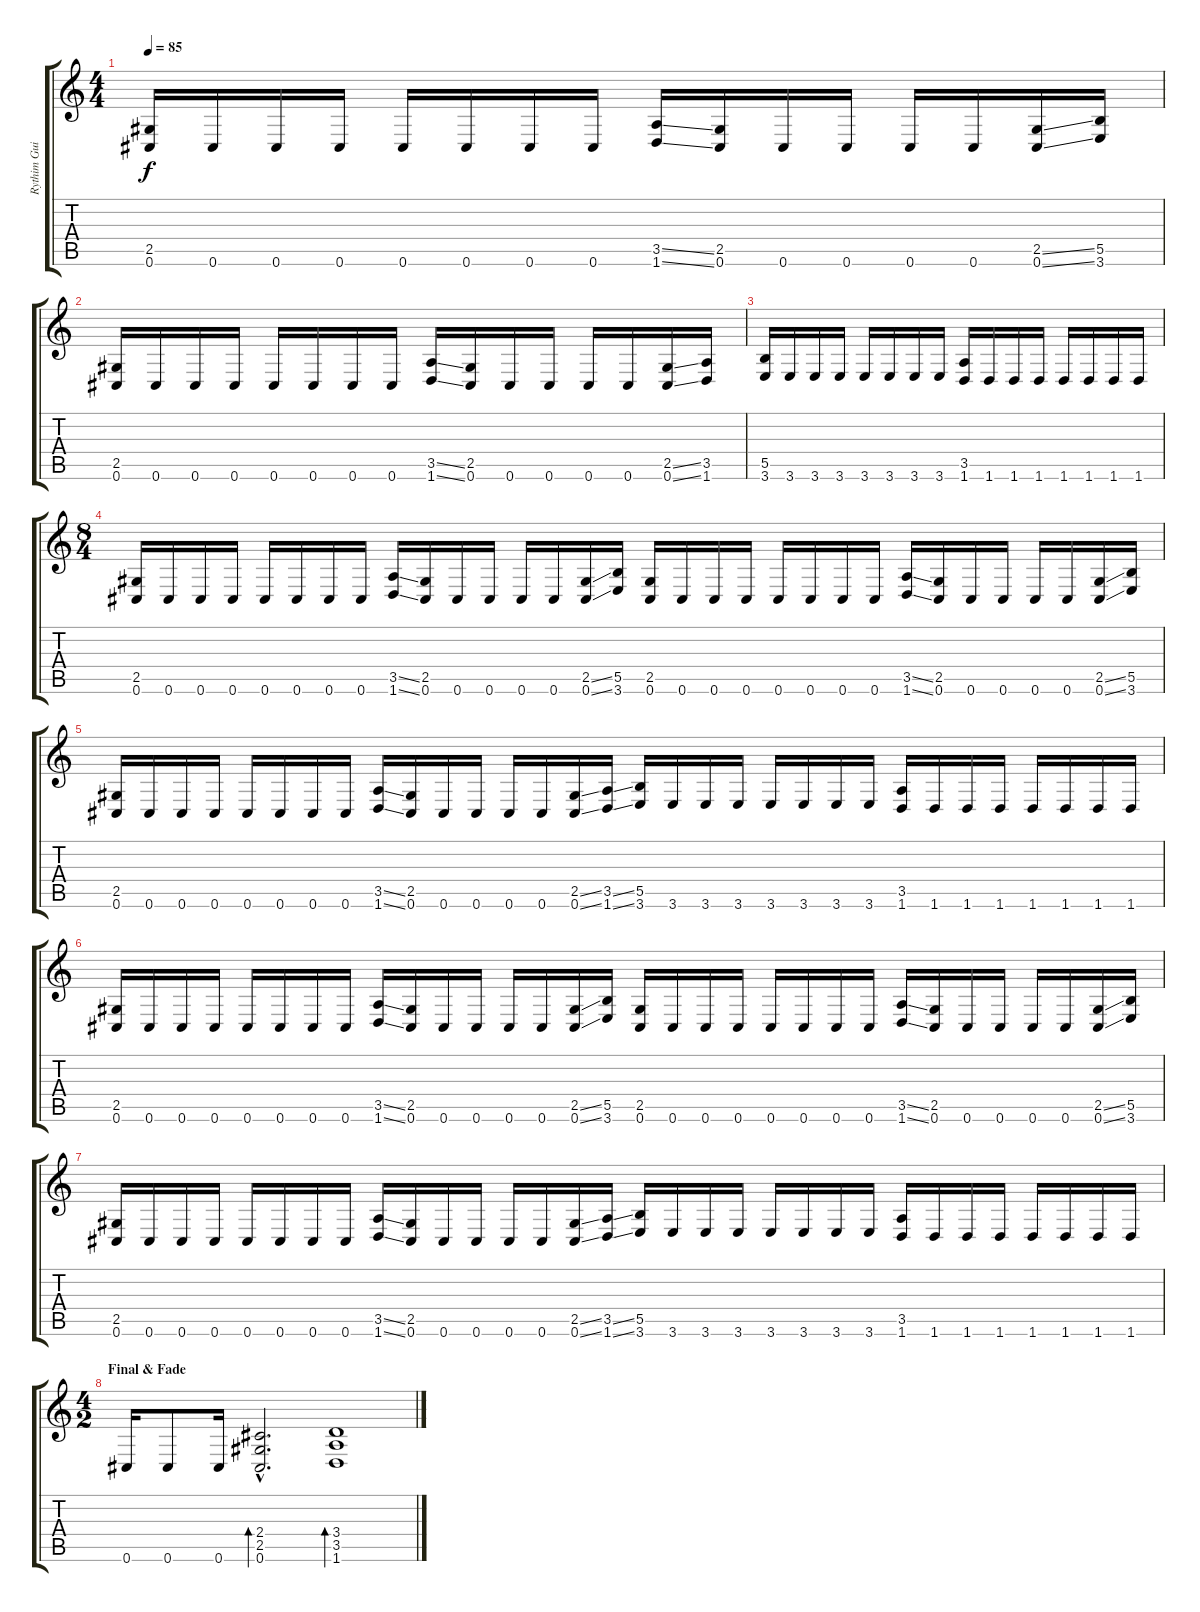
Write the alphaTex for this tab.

\track ("Rythim Guitar" "Rythim Gui") {instrument distortionguitar}
\staff {score tabs}
\tuning (Db4 Ab3 E3 B2 Gb2 Db2) {hide}
\ts (4 4)
\tempo 85
\clef g2
\ks c
(2.5 0.6).16{dy f} 0.6.16 0.6.16 0.6.16 0.6.16 0.6.16 0.6.16 0.6.16 (3.5{ss} 1.6{ss}).16 (2.5 0.6).16 0.6.16 0.6.16 0.6.16 0.6.16 (2.5{ss} 0.6{ss}).16 (5.5 3.6).16 |
(2.5 0.6).16 0.6.16 0.6.16 0.6.16 0.6.16 0.6.16 0.6.16 0.6.16 (3.5{ss} 1.6{ss}).16 (2.5 0.6).16 0.6.16 0.6.16 0.6.16 0.6.16 (2.5{ss} 0.6{ss}).16 (3.5 1.6).16 |
(5.5 3.6).16 3.6.16 3.6.16 3.6.16 3.6.16 3.6.16 3.6.16 3.6.16 (3.5 1.6).16 1.6.16 1.6.16 1.6.16 1.6.16 1.6.16 1.6.16 1.6.16 |
\ts (8 4)
(2.5 0.6).16 0.6.16 0.6.16 0.6.16 0.6.16 0.6.16 0.6.16 0.6.16 (3.5{ss} 1.6{ss}).16 (2.5 0.6).16 0.6.16 0.6.16 0.6.16 0.6.16 (2.5{ss} 0.6{ss}).16 (5.5 3.6).16 (2.5 0.6).16 0.6.16 0.6.16 0.6.16 0.6.16 0.6.16 0.6.16 0.6.16 (3.5{ss} 1.6{ss}).16 (2.5 0.6).16 0.6.16 0.6.16 0.6.16 0.6.16 (2.5{ss} 0.6{ss}).16 (5.5 3.6).16 |
(2.5 0.6).16 0.6.16 0.6.16 0.6.16 0.6.16 0.6.16 0.6.16 0.6.16 (3.5{ss} 1.6{ss}).16 (2.5 0.6).16 0.6.16 0.6.16 0.6.16 0.6.16 (2.5{ss} 0.6{ss}).16 (3.5{ss} 1.6{ss}).16 (5.5 3.6).16 3.6.16 3.6.16 3.6.16 3.6.16 3.6.16 3.6.16 3.6.16 (3.5 1.6).16 1.6.16 1.6.16 1.6.16 1.6.16 1.6.16 1.6.16 1.6.16 |
(2.5 0.6).16 0.6.16 0.6.16 0.6.16 0.6.16 0.6.16 0.6.16 0.6.16 (3.5{ss} 1.6{ss}).16 (2.5 0.6).16 0.6.16 0.6.16 0.6.16 0.6.16 (2.5{ss} 0.6{ss}).16 (5.5 3.6).16 (2.5 0.6).16 0.6.16 0.6.16 0.6.16 0.6.16 0.6.16 0.6.16 0.6.16 (3.5{ss} 1.6{ss}).16 (2.5 0.6).16 0.6.16 0.6.16 0.6.16 0.6.16 (2.5{ss} 0.6{ss}).16 (5.5 3.6).16 |
(2.5 0.6).16 0.6.16 0.6.16 0.6.16 0.6.16 0.6.16 0.6.16 0.6.16 (3.5{ss} 1.6{ss}).16 (2.5 0.6).16 0.6.16 0.6.16 0.6.16 0.6.16 (2.5{ss} 0.6{ss}).16 (3.5{ss} 1.6{ss}).16 (5.5 3.6).16 3.6.16 3.6.16 3.6.16 3.6.16 3.6.16 3.6.16 3.6.16 (3.5 1.6).16 1.6.16 1.6.16 1.6.16 1.6.16 1.6.16 1.6.16 1.6.16 |
\ts (4 2)
\section ("" "Final & Fade")
0.6.16 0.6.8 0.6.16 (2.4{hac} 2.5{hac} 0.6{hac}).2{d bd 120} (3.4 3.5 1.6).1{bd 240}
